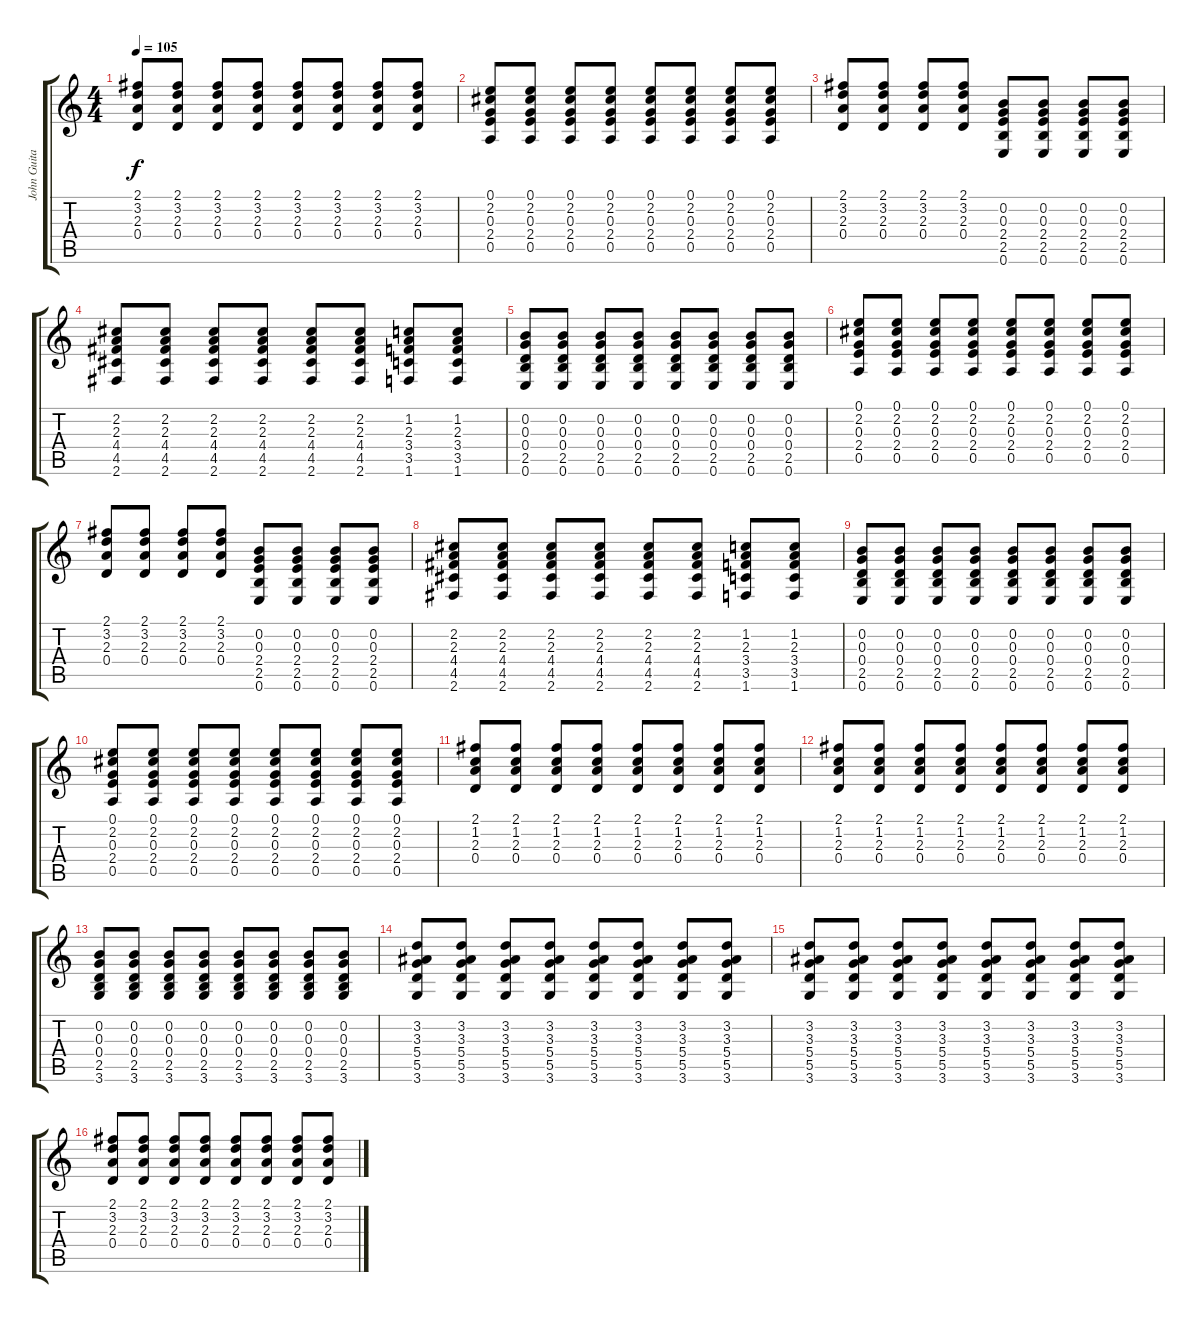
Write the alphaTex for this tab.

\track ("John Guitar" "John Guita") {instrument acousticguitarsteel}
\staff {score tabs}
\tuning (E4 B3 G3 D3 A2 E2) {hide}
\ts (4 4)
\tempo 105
\clef g2
\ks c
(2.1 3.2 2.3 0.4).8{dy f} (2.1 3.2 2.3 0.4).8 (2.1 3.2 2.3 0.4).8 (2.1 3.2 2.3 0.4).8 (2.1 3.2 2.3 0.4).8 (2.1 3.2 2.3 0.4).8 (2.1 3.2 2.3 0.4).8 (2.1 3.2 2.3 0.4).8 |
(0.1 2.2 0.3 2.4 0.5).8 (0.1 2.2 0.3 2.4 0.5).8 (0.1 2.2 0.3 2.4 0.5).8 (0.1 2.2 0.3 2.4 0.5).8 (0.1 2.2 0.3 2.4 0.5).8 (0.1 2.2 0.3 2.4 0.5).8 (0.1 2.2 0.3 2.4 0.5).8 (0.1 2.2 0.3 2.4 0.5).8 |
(2.1 3.2 2.3 0.4).8 (2.1 3.2 2.3 0.4).8 (2.1 3.2 2.3 0.4).8 (2.1 3.2 2.3 0.4).8 (0.2 0.3 2.4 2.5 0.6).8 (0.2 0.3 2.4 2.5 0.6).8 (0.2 0.3 2.4 2.5 0.6).8 (0.2 0.3 2.4 2.5 0.6).8 |
(2.2 2.3 4.4 4.5 2.6).8 (2.2 2.3 4.4 4.5 2.6).8 (2.2 2.3 4.4 4.5 2.6).8 (2.2 2.3 4.4 4.5 2.6).8 (2.2 2.3 4.4 4.5 2.6).8 (2.2 2.3 4.4 4.5 2.6).8 (1.2 2.3 3.4 3.5 1.6).8 (1.2 2.3 3.4 3.5 1.6).8 |
(0.2 0.3 0.4 2.5 0.6).8 (0.2 0.3 0.4 2.5 0.6).8 (0.2 0.3 0.4 2.5 0.6).8 (0.2 0.3 0.4 2.5 0.6).8 (0.2 0.3 0.4 2.5 0.6).8 (0.2 0.3 0.4 2.5 0.6).8 (0.2 0.3 0.4 2.5 0.6).8 (0.2 0.3 0.4 2.5 0.6).8 |
(0.1 2.2 0.3 2.4 0.5).8 (0.1 2.2 0.3 2.4 0.5).8 (0.1 2.2 0.3 2.4 0.5).8 (0.1 2.2 0.3 2.4 0.5).8 (0.1 2.2 0.3 2.4 0.5).8 (0.1 2.2 0.3 2.4 0.5).8 (0.1 2.2 0.3 2.4 0.5).8 (0.1 2.2 0.3 2.4 0.5).8 |
(2.1 3.2 2.3 0.4).8 (2.1 3.2 2.3 0.4).8 (2.1 3.2 2.3 0.4).8 (2.1 3.2 2.3 0.4).8 (0.2 0.3 2.4 2.5 0.6).8 (0.2 0.3 2.4 2.5 0.6).8 (0.2 0.3 2.4 2.5 0.6).8 (0.2 0.3 2.4 2.5 0.6).8 |
(2.2 2.3 4.4 4.5 2.6).8 (2.2 2.3 4.4 4.5 2.6).8 (2.2 2.3 4.4 4.5 2.6).8 (2.2 2.3 4.4 4.5 2.6).8 (2.2 2.3 4.4 4.5 2.6).8 (2.2 2.3 4.4 4.5 2.6).8 (1.2 2.3 3.4 3.5 1.6).8 (1.2 2.3 3.4 3.5 1.6).8 |
(0.2 0.3 0.4 2.5 0.6).8 (0.2 0.3 0.4 2.5 0.6).8 (0.2 0.3 0.4 2.5 0.6).8 (0.2 0.3 0.4 2.5 0.6).8 (0.2 0.3 0.4 2.5 0.6).8 (0.2 0.3 0.4 2.5 0.6).8 (0.2 0.3 0.4 2.5 0.6).8 (0.2 0.3 0.4 2.5 0.6).8 |
(0.1 2.2 0.3 2.4 0.5).8 (0.1 2.2 0.3 2.4 0.5).8 (0.1 2.2 0.3 2.4 0.5).8 (0.1 2.2 0.3 2.4 0.5).8 (0.1 2.2 0.3 2.4 0.5).8 (0.1 2.2 0.3 2.4 0.5).8 (0.1 2.2 0.3 2.4 0.5).8 (0.1 2.2 0.3 2.4 0.5).8 |
(2.1 1.2 2.3 0.4).8 (2.1 1.2 2.3 0.4).8 (2.1 1.2 2.3 0.4).8 (2.1 1.2 2.3 0.4).8 (2.1 1.2 2.3 0.4).8 (2.1 1.2 2.3 0.4).8 (2.1 1.2 2.3 0.4).8 (2.1 1.2 2.3 0.4).8 |
(2.1 1.2 2.3 0.4).8 (2.1 1.2 2.3 0.4).8 (2.1 1.2 2.3 0.4).8 (2.1 1.2 2.3 0.4).8 (2.1 1.2 2.3 0.4).8 (2.1 1.2 2.3 0.4).8 (2.1 1.2 2.3 0.4).8 (2.1 1.2 2.3 0.4).8 |
(0.2 0.3 0.4 2.5 3.6).8 (0.2 0.3 0.4 2.5 3.6).8 (0.2 0.3 0.4 2.5 3.6).8 (0.2 0.3 0.4 2.5 3.6).8 (0.2 0.3 0.4 2.5 3.6).8 (0.2 0.3 0.4 2.5 3.6).8 (0.2 0.3 0.4 2.5 3.6).8 (0.2 0.3 0.4 2.5 3.6).8 |
(3.2 3.3 5.4 5.5 3.6).8 (3.2 3.3 5.4 5.5 3.6).8 (3.2 3.3 5.4 5.5 3.6).8 (3.2 3.3 5.4 5.5 3.6).8 (3.2 3.3 5.4 5.5 3.6).8 (3.2 3.3 5.4 5.5 3.6).8 (3.2 3.3 5.4 5.5 3.6).8 (3.2 3.3 5.4 5.5 3.6).8 |
(3.2 3.3 5.4 5.5 3.6).8 (3.2 3.3 5.4 5.5 3.6).8 (3.2 3.3 5.4 5.5 3.6).8 (3.2 3.3 5.4 5.5 3.6).8 (3.2 3.3 5.4 5.5 3.6).8 (3.2 3.3 5.4 5.5 3.6).8 (3.2 3.3 5.4 5.5 3.6).8 (3.2 3.3 5.4 5.5 3.6).8 |
(2.1 3.2 2.3 0.4).8 (2.1 3.2 2.3 0.4).8 (2.1 3.2 2.3 0.4).8 (2.1 3.2 2.3 0.4).8 (2.1 3.2 2.3 0.4).8 (2.1 3.2 2.3 0.4).8 (2.1 3.2 2.3 0.4).8 (2.1 3.2 2.3 0.4).8
